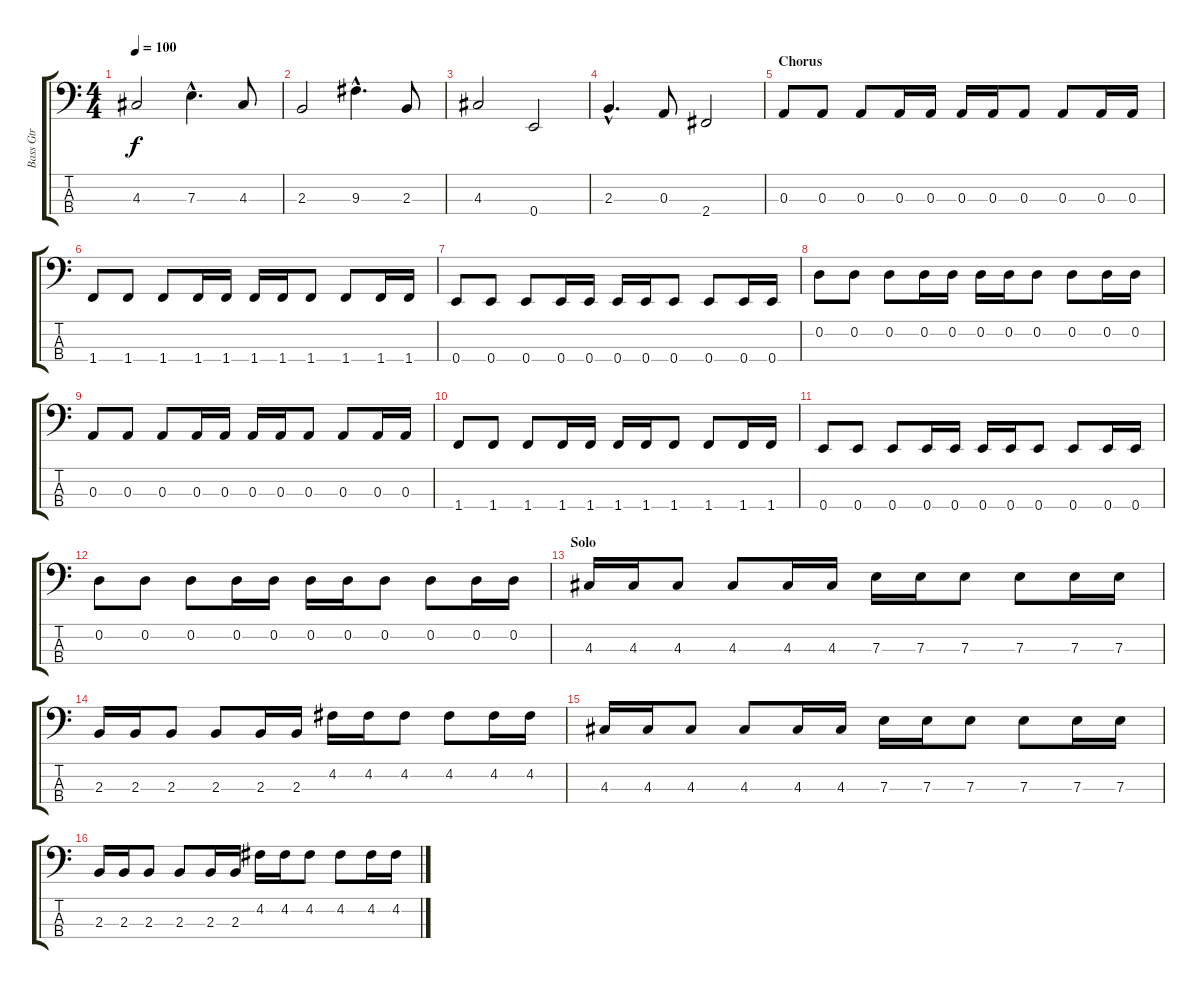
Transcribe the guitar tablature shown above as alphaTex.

\track ("Bass Gtr" "Bass Gtr") {instrument electricbasspick}
\staff {score tabs}
\tuning (G2 D2 A1 E1) {hide}
\ts (4 4)
\tempo 100
\clef f4
\ks c
4.3.2{dy f} 7.3{hac}.4{d} 4.3.8 |
2.3.2 9.3{hac}.4{d} 2.3.8 |
4.3.2 0.4.2 |
2.3{hac}.4{d} 0.3.8 2.4.2 |
\section ("" "Chorus")
0.3.8 0.3.8 0.3.8 0.3.16 0.3.16 0.3.16 0.3.16 0.3.8 0.3.8 0.3.16 0.3.16 |
1.4.8 1.4.8 1.4.8 1.4.16 1.4.16 1.4.16 1.4.16 1.4.8 1.4.8 1.4.16 1.4.16 |
0.4.8 0.4.8 0.4.8 0.4.16 0.4.16 0.4.16 0.4.16 0.4.8 0.4.8 0.4.16 0.4.16 |
0.2.8 0.2.8 0.2.8 0.2.16 0.2.16 0.2.16 0.2.16 0.2.8 0.2.8 0.2.16 0.2.16 |
0.3.8 0.3.8 0.3.8 0.3.16 0.3.16 0.3.16 0.3.16 0.3.8 0.3.8 0.3.16 0.3.16 |
1.4.8 1.4.8 1.4.8 1.4.16 1.4.16 1.4.16 1.4.16 1.4.8 1.4.8 1.4.16 1.4.16 |
0.4.8 0.4.8 0.4.8 0.4.16 0.4.16 0.4.16 0.4.16 0.4.8 0.4.8 0.4.16 0.4.16 |
0.2.8 0.2.8 0.2.8 0.2.16 0.2.16 0.2.16 0.2.16 0.2.8 0.2.8 0.2.16 0.2.16 |
\section ("" "Solo")
4.3.16 4.3.16 4.3.8 4.3.8 4.3.16 4.3.16 7.3.16 7.3.16 7.3.8 7.3.8 7.3.16 7.3.16 |
2.3.16 2.3.16 2.3.8 2.3.8 2.3.16 2.3.16 4.2.16 4.2.16 4.2.8 4.2.8 4.2.16 4.2.16 |
4.3.16 4.3.16 4.3.8 4.3.8 4.3.16 4.3.16 7.3.16 7.3.16 7.3.8 7.3.8 7.3.16 7.3.16 |
2.3.16 2.3.16 2.3.8 2.3.8 2.3.16 2.3.16 4.2.16 4.2.16 4.2.8 4.2.8 4.2.16 4.2.16
